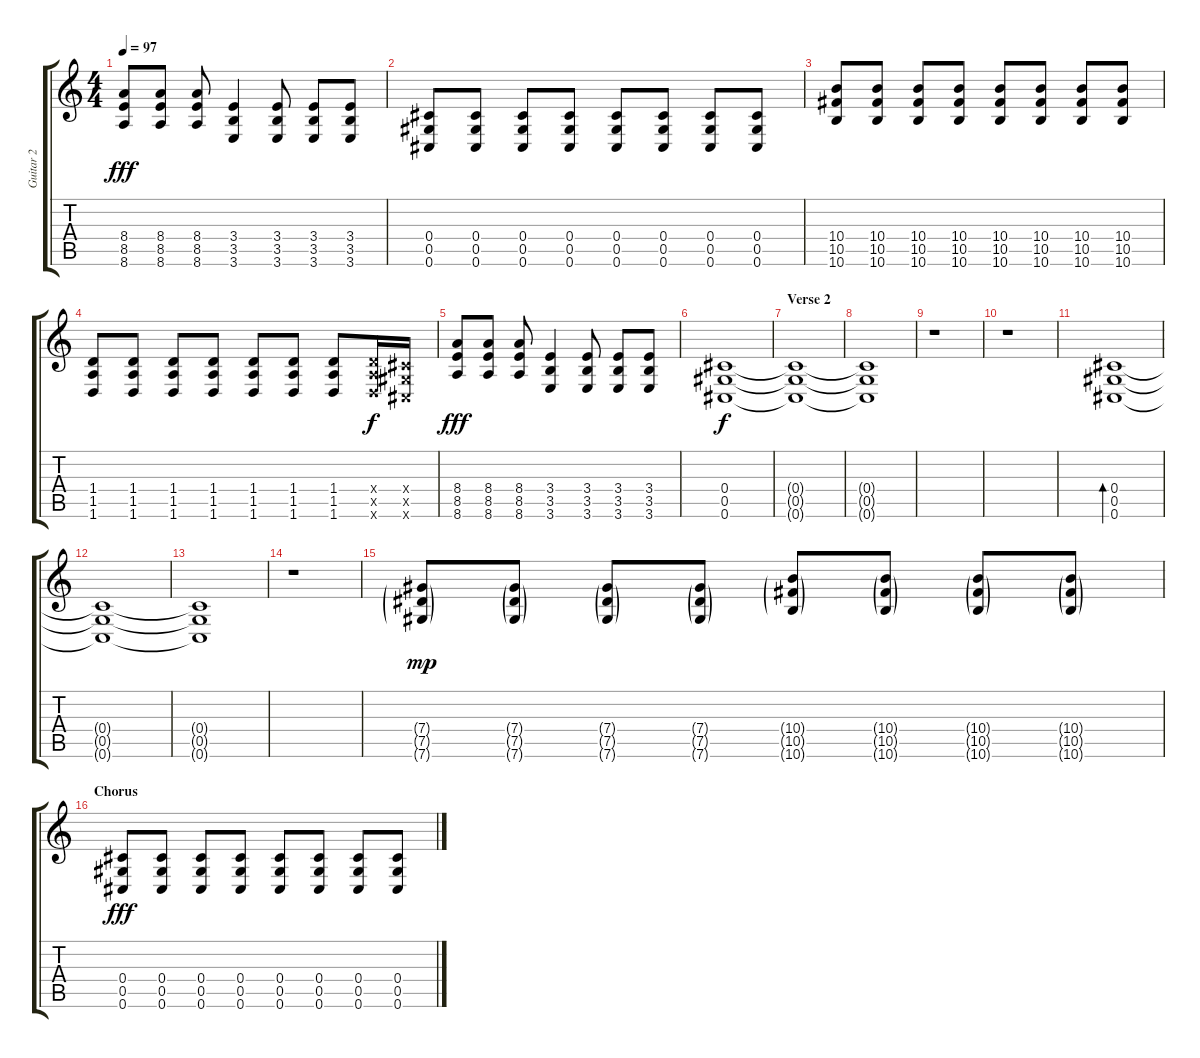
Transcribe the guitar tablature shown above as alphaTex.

\track ("Guitar 2" "Guitar 2") {instrument distortionguitar}
\staff {score tabs}
\tuning (Eb4 Bb3 Gb3 Db3 Ab2 Db2) {hide}
\ts (4 4)
\tempo 97
\clef g2
\ks c
(8.4 8.5 8.6).8{dy fff} (8.4 8.5 8.6).8 (8.4 8.5 8.6).8 (3.4 3.5 3.6).4 (3.4 3.5 3.6).8 (3.4 3.5 3.6).8 (3.4 3.5 3.6).8 |
(0.4 0.5 0.6).8 (0.4 0.5 0.6).8 (0.4 0.5 0.6).8 (0.4 0.5 0.6).8 (0.4 0.5 0.6).8 (0.4 0.5 0.6).8 (0.4 0.5 0.6).8 (0.4 0.5 0.6).8 |
(10.4 10.5 10.6).8 (10.4 10.5 10.6).8 (10.4 10.5 10.6).8 (10.4 10.5 10.6).8 (10.4 10.5 10.6).8 (10.4 10.5 10.6).8 (10.4 10.5 10.6).8 (10.4 10.5 10.6).8 |
(1.4 1.5 1.6).8 (1.4 1.5 1.6).8 (1.4 1.5 1.6).8 (1.4 1.5 1.6).8 (1.4 1.5 1.6).8 (1.4 1.5 1.6).8 (1.4 1.5 1.6).8 (1.4{x} 1.5{x} 1.6{x}).16{dy f} (0.4{x} 0.5{x} 0.6{x}).16 |
(8.4 8.5 8.6).8{dy fff} (8.4 8.5 8.6).8 (8.4 8.5 8.6).8 (3.4 3.5 3.6).4 (3.4 3.5 3.6).8 (3.4 3.5 3.6).8 (3.4 3.5 3.6).8 |
(0.4 0.5 0.6).1{dy f volume 1} |
\section ("" "Verse 2")
(0.4{t} 0.5{t} 0.6{t}).1 |
(0.4{t} 0.5{t} 0.6{t}).1 |
r.1 |
r.1{volume 16} |
(0.4 0.5 0.6).1{bd 120 volume 1} |
(0.4{t} 0.5{t} 0.6{t}).1 |
(0.4{t} 0.5{t} 0.6{t}).1 |
r.1 |
(7.4{g} 7.5{g} 7.6{g}).8{dy mp volume 16} (7.4{g} 7.5{g} 7.6{g}).8 (7.4{g} 7.5{g} 7.6{g}).8 (7.4{g} 7.5{g} 7.6{g}).8 (10.4{g} 10.5{g} 10.6{g}).8 (10.4{g} 10.5{g} 10.6{g}).8 (10.4{g} 10.5{g} 10.6{g}).8 (10.4{g} 10.5{g} 10.6{g}).8 |
\section ("" "Chorus")
(0.4 0.5 0.6).8{dy fff} (0.4 0.5 0.6).8 (0.4 0.5 0.6).8 (0.4 0.5 0.6).8 (0.4 0.5 0.6).8 (0.4 0.5 0.6).8 (0.4 0.5 0.6).8 (0.4 0.5 0.6).8
